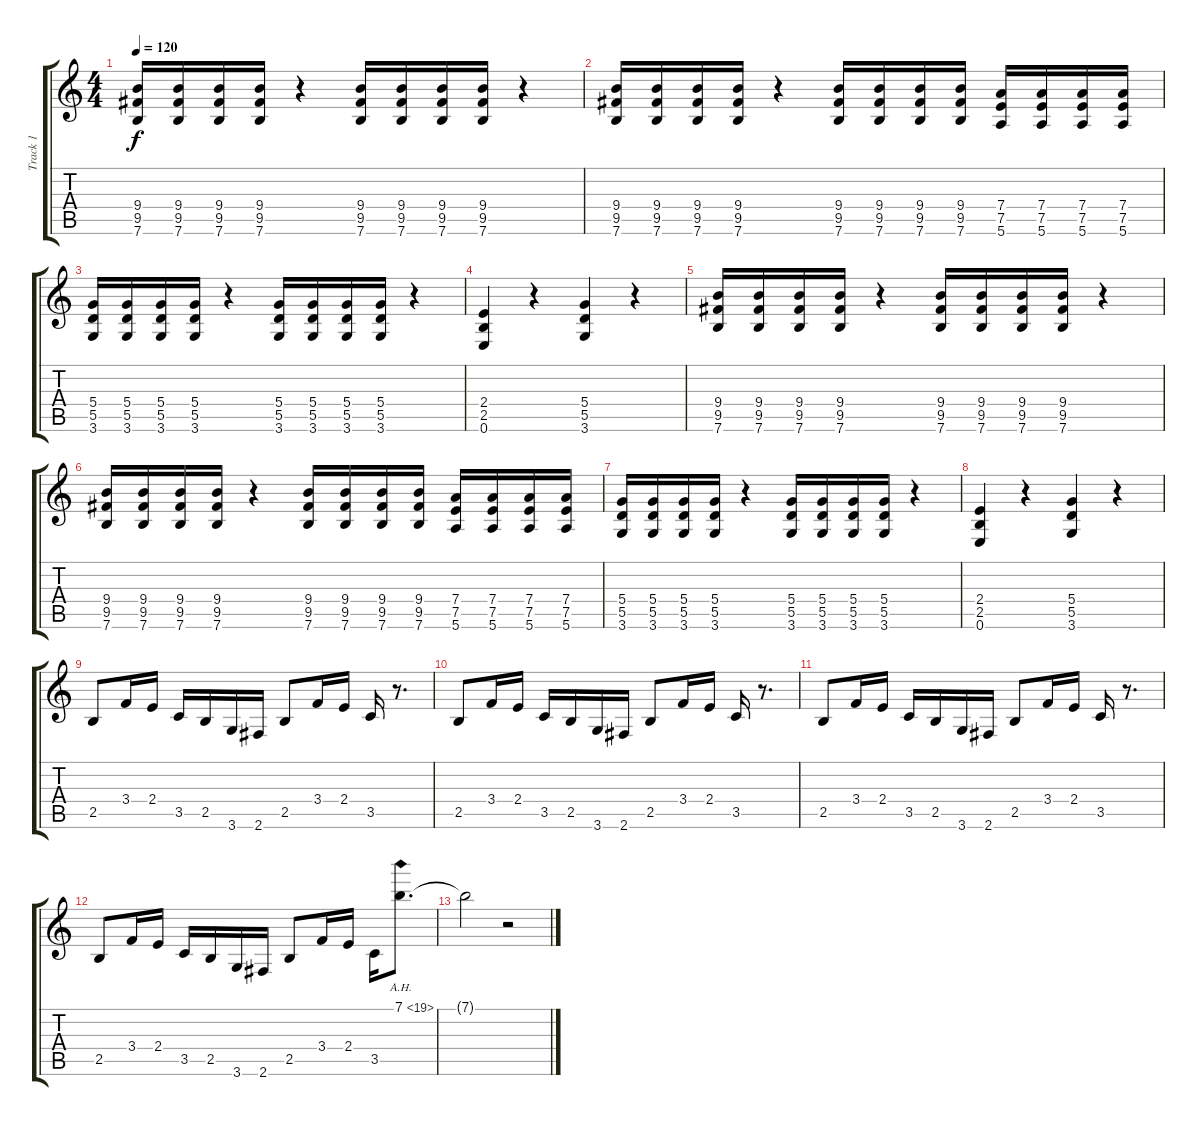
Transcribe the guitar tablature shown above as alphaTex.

\track ("Track 1" "Track 1") {instrument overdrivenguitar}
\staff {score tabs}
\tuning (E4 B3 G3 D3 A2 E2) {hide}
\ts (4 4)
\tempo 120
\clef g2
\ks c
(9.4 9.5 7.6).16{dy f} (9.4 9.5 7.6).16 (9.4 9.5 7.6).16 (9.4 9.5 7.6).16 r.4 (9.4 9.5 7.6).16 (9.4 9.5 7.6).16 (9.4 9.5 7.6).16 (9.4 9.5 7.6).16 r.4 |
(9.4 9.5 7.6).16 (9.4 9.5 7.6).16 (9.4 9.5 7.6).16 (9.4 9.5 7.6).16 r.4 (9.4 9.5 7.6).16 (9.4 9.5 7.6).16 (9.4 9.5 7.6).16 (9.4 9.5 7.6).16 (7.4 7.5 5.6).16 (7.4 7.5 5.6).16 (7.4 7.5 5.6).16 (7.4 7.5 5.6).16 |
(5.4 5.5 3.6).16 (5.4 5.5 3.6).16 (5.4 5.5 3.6).16 (5.4 5.5 3.6).16 r.4 (5.4 5.5 3.6).16 (5.4 5.5 3.6).16 (5.4 5.5 3.6).16 (5.4 5.5 3.6).16 r.4 |
(2.4 2.5 0.6).4 r.4 (5.4 5.5 3.6).4 r.4 |
(9.4 9.5 7.6).16 (9.4 9.5 7.6).16 (9.4 9.5 7.6).16 (9.4 9.5 7.6).16 r.4 (9.4 9.5 7.6).16 (9.4 9.5 7.6).16 (9.4 9.5 7.6).16 (9.4 9.5 7.6).16 r.4 |
(9.4 9.5 7.6).16 (9.4 9.5 7.6).16 (9.4 9.5 7.6).16 (9.4 9.5 7.6).16 r.4 (9.4 9.5 7.6).16 (9.4 9.5 7.6).16 (9.4 9.5 7.6).16 (9.4 9.5 7.6).16 (7.4 7.5 5.6).16 (7.4 7.5 5.6).16 (7.4 7.5 5.6).16 (7.4 7.5 5.6).16 |
(5.4 5.5 3.6).16 (5.4 5.5 3.6).16 (5.4 5.5 3.6).16 (5.4 5.5 3.6).16 r.4 (5.4 5.5 3.6).16 (5.4 5.5 3.6).16 (5.4 5.5 3.6).16 (5.4 5.5 3.6).16 r.4 |
(2.4 2.5 0.6).4 r.4 (5.4 5.5 3.6).4 r.4 |
2.5.8 3.4.16 2.4.16 3.5.16 2.5.16 3.6.16 2.6.16 2.5.8 3.4.16 2.4.16 3.5.16 r.8{d} |
2.5.8 3.4.16 2.4.16 3.5.16 2.5.16 3.6.16 2.6.16 2.5.8 3.4.16 2.4.16 3.5.16 r.8{d} |
2.5.8 3.4.16 2.4.16 3.5.16 2.5.16 3.6.16 2.6.16 2.5.8 3.4.16 2.4.16 3.5.16 r.8{d} |
2.5.8 3.4.16 2.4.16 3.5.16 2.5.16 3.6.16 2.6.16 2.5.8 3.4.16 2.4.16 3.5.16 7.1{ah 12}.8{d volume 16 instrument electricguitarclean} |
7.1{t}.2 r.2
